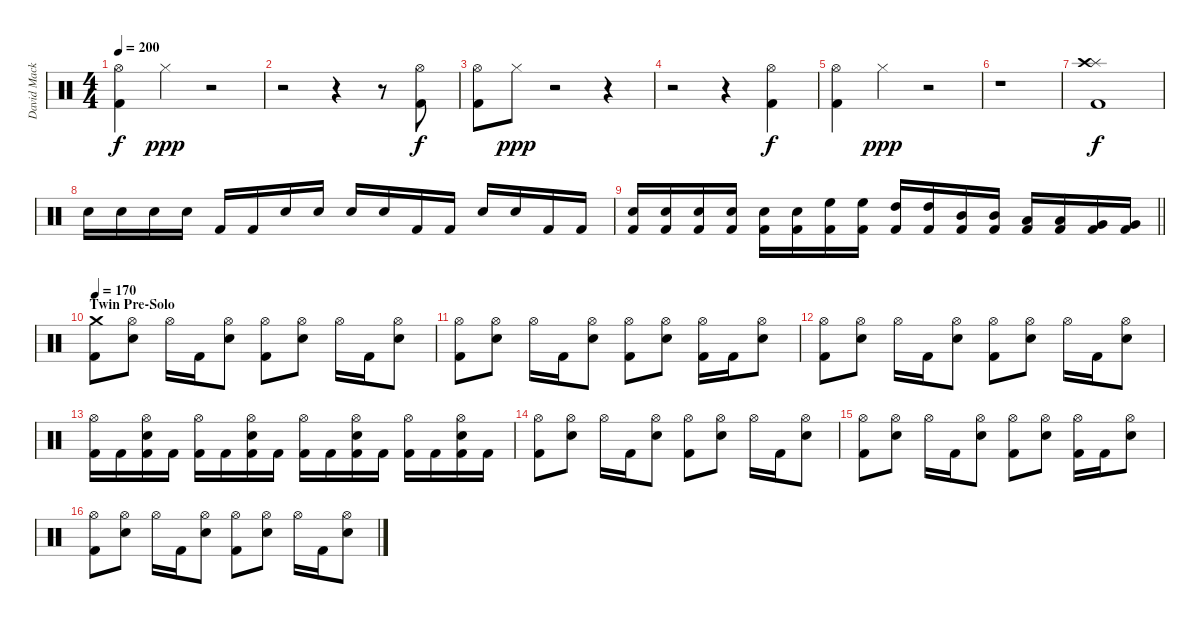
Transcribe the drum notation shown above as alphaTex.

\track ("David Mackintosh (Drums)" "David Mack") {instrument percussion}
\staff {score}
\articulation defaults
\ts (4 4)
\tempo 200
\clef neutral
\ks aminor
("Kick (hit) 2" "Hi-Hat (open)").4{dy f} "Hi-Hat (closed)".4{dy ppp} r.2 |
r.2 r.4 r.8 ("Kick (hit) 2" "Hi-Hat (open)").8{dy f} |
("Kick (hit) 2" "Hi-Hat (open)").8 "Hi-Hat (closed)".8{dy ppp} r.2 r.4 |
r.2 r.4 ("Kick (hit) 2" "Hi-Hat (open)").4{dy f} |
("Kick (hit) 2" "Hi-Hat (open)").4 "Hi-Hat (closed)".4{dy ppp} r.2 |
r.1 |
("Kick (hit) 2" "Splash (hit)" "Crash high (hit)").1{dy f} |
"Snare (hit) 2".16 "Snare (hit) 2".16 "Snare (hit) 2".16 "Snare (hit) 2".16 "Kick (hit) 2".16 "Kick (hit) 2".16 "Snare (hit) 2".16 "Snare (hit) 2".16 "Snare (hit) 2".16 "Snare (hit) 2".16 "Kick (hit) 2".16 "Kick (hit) 2".16 "Snare (hit) 2".16 "Snare (hit) 2".16 "Kick (hit) 2".16 "Kick (hit) 2".16 |
\barLineRight lightlight
("Kick (hit) 2" "Snare (hit) 2").16 ("Kick (hit) 2" "Snare (hit) 2").16 ("Kick (hit) 2" "Snare (hit) 2").16 ("Kick (hit) 2" "Snare (hit) 2").16 ("Kick (hit) 2" "Snare (hit) 2").16 ("Kick (hit) 2" "Snare (hit) 2").16 ("Kick (hit) 2" "High Floor Tom (hit)").16 ("Kick (hit) 2" "High Floor Tom (hit)").16 ("Kick (hit) 2" "High Tom (hit)").16 ("Kick (hit) 2" "High Tom (hit)").16 ("Kick (hit) 2" "Mid Tom (hit)").16 ("Kick (hit) 2" "Mid Tom (hit)").16 ("Kick (hit) 2" "Low Tom (hit)").16 ("Kick (hit) 2" "Low Tom (hit)").16 ("Kick (hit) 2" "Very Low Tom (hit)").16 ("Kick (hit) 2" "Very Low Tom (hit)").16 |
\section ("" "Twin Pre-Solo")
\tempo 170
("Kick (hit) 2" "Crash medium (hit)").8 ("Snare (hit) 2" "Hi-Hat (open)").8 "Hi-Hat (open)".16 "Kick (hit) 2".16 ("Snare (hit) 2" "Hi-Hat (open)").8 ("Kick (hit) 2" "Hi-Hat (open)").8 ("Snare (hit) 2" "Hi-Hat (open)").8 "Hi-Hat (open)".16 "Kick (hit) 2".16 ("Snare (hit) 2" "Hi-Hat (open)").8 |
("Kick (hit) 2" "Hi-Hat (open)").8 ("Snare (hit) 2" "Hi-Hat (open)").8 "Hi-Hat (open)".16 "Kick (hit) 2".16 ("Snare (hit) 2" "Hi-Hat (open)").8 ("Kick (hit) 2" "Hi-Hat (open)").8 ("Snare (hit) 2" "Hi-Hat (open)").8 ("Kick (hit) 2" "Hi-Hat (open)").16 "Kick (hit) 2".16 ("Snare (hit) 2" "Hi-Hat (open)").8 |
("Kick (hit) 2" "Hi-Hat (open)").8 ("Snare (hit) 2" "Hi-Hat (open)").8 "Hi-Hat (open)".16 "Kick (hit) 2".16 ("Snare (hit) 2" "Hi-Hat (open)").8 ("Kick (hit) 2" "Hi-Hat (open)").8 ("Snare (hit) 2" "Hi-Hat (open)").8 "Hi-Hat (open)".16 "Kick (hit) 2".16 ("Snare (hit) 2" "Hi-Hat (open)").8 |
("Kick (hit) 2" "Hi-Hat (open)").16 "Kick (hit) 2".16 ("Kick (hit) 2" "Snare (hit) 2" "Hi-Hat (open)").16 "Kick (hit) 2".16 ("Kick (hit) 2" "Hi-Hat (open)").16 "Kick (hit) 2".16 ("Kick (hit) 2" "Snare (hit) 2" "Hi-Hat (open)").16 "Kick (hit) 2".16 ("Kick (hit) 2" "Hi-Hat (open)").16 "Kick (hit) 2".16 ("Kick (hit) 2" "Snare (hit) 2" "Hi-Hat (open)").16 "Kick (hit) 2".16 ("Kick (hit) 2" "Hi-Hat (open)").16 "Kick (hit) 2".16 ("Kick (hit) 2" "Snare (hit) 2" "Hi-Hat (open)").16 "Kick (hit) 2".16 |
("Kick (hit) 2" "Hi-Hat (open)").8 ("Snare (hit) 2" "Hi-Hat (open)").8 "Hi-Hat (open)".16 "Kick (hit) 2".16 ("Snare (hit) 2" "Hi-Hat (open)").8 ("Kick (hit) 2" "Hi-Hat (open)").8 ("Snare (hit) 2" "Hi-Hat (open)").8 "Hi-Hat (open)".16 "Kick (hit) 2".16 ("Snare (hit) 2" "Hi-Hat (open)").8 |
("Kick (hit) 2" "Hi-Hat (open)").8 ("Snare (hit) 2" "Hi-Hat (open)").8 "Hi-Hat (open)".16 "Kick (hit) 2".16 ("Snare (hit) 2" "Hi-Hat (open)").8 ("Kick (hit) 2" "Hi-Hat (open)").8 ("Snare (hit) 2" "Hi-Hat (open)").8 ("Kick (hit) 2" "Hi-Hat (open)").16 "Kick (hit) 2".16 ("Snare (hit) 2" "Hi-Hat (open)").8 |
("Kick (hit) 2" "Hi-Hat (open)").8 ("Snare (hit) 2" "Hi-Hat (open)").8 "Hi-Hat (open)".16 "Kick (hit) 2".16 ("Snare (hit) 2" "Hi-Hat (open)").8 ("Kick (hit) 2" "Hi-Hat (open)").8 ("Snare (hit) 2" "Hi-Hat (open)").8 "Hi-Hat (open)".16 "Kick (hit) 2".16 ("Snare (hit) 2" "Hi-Hat (open)").8
